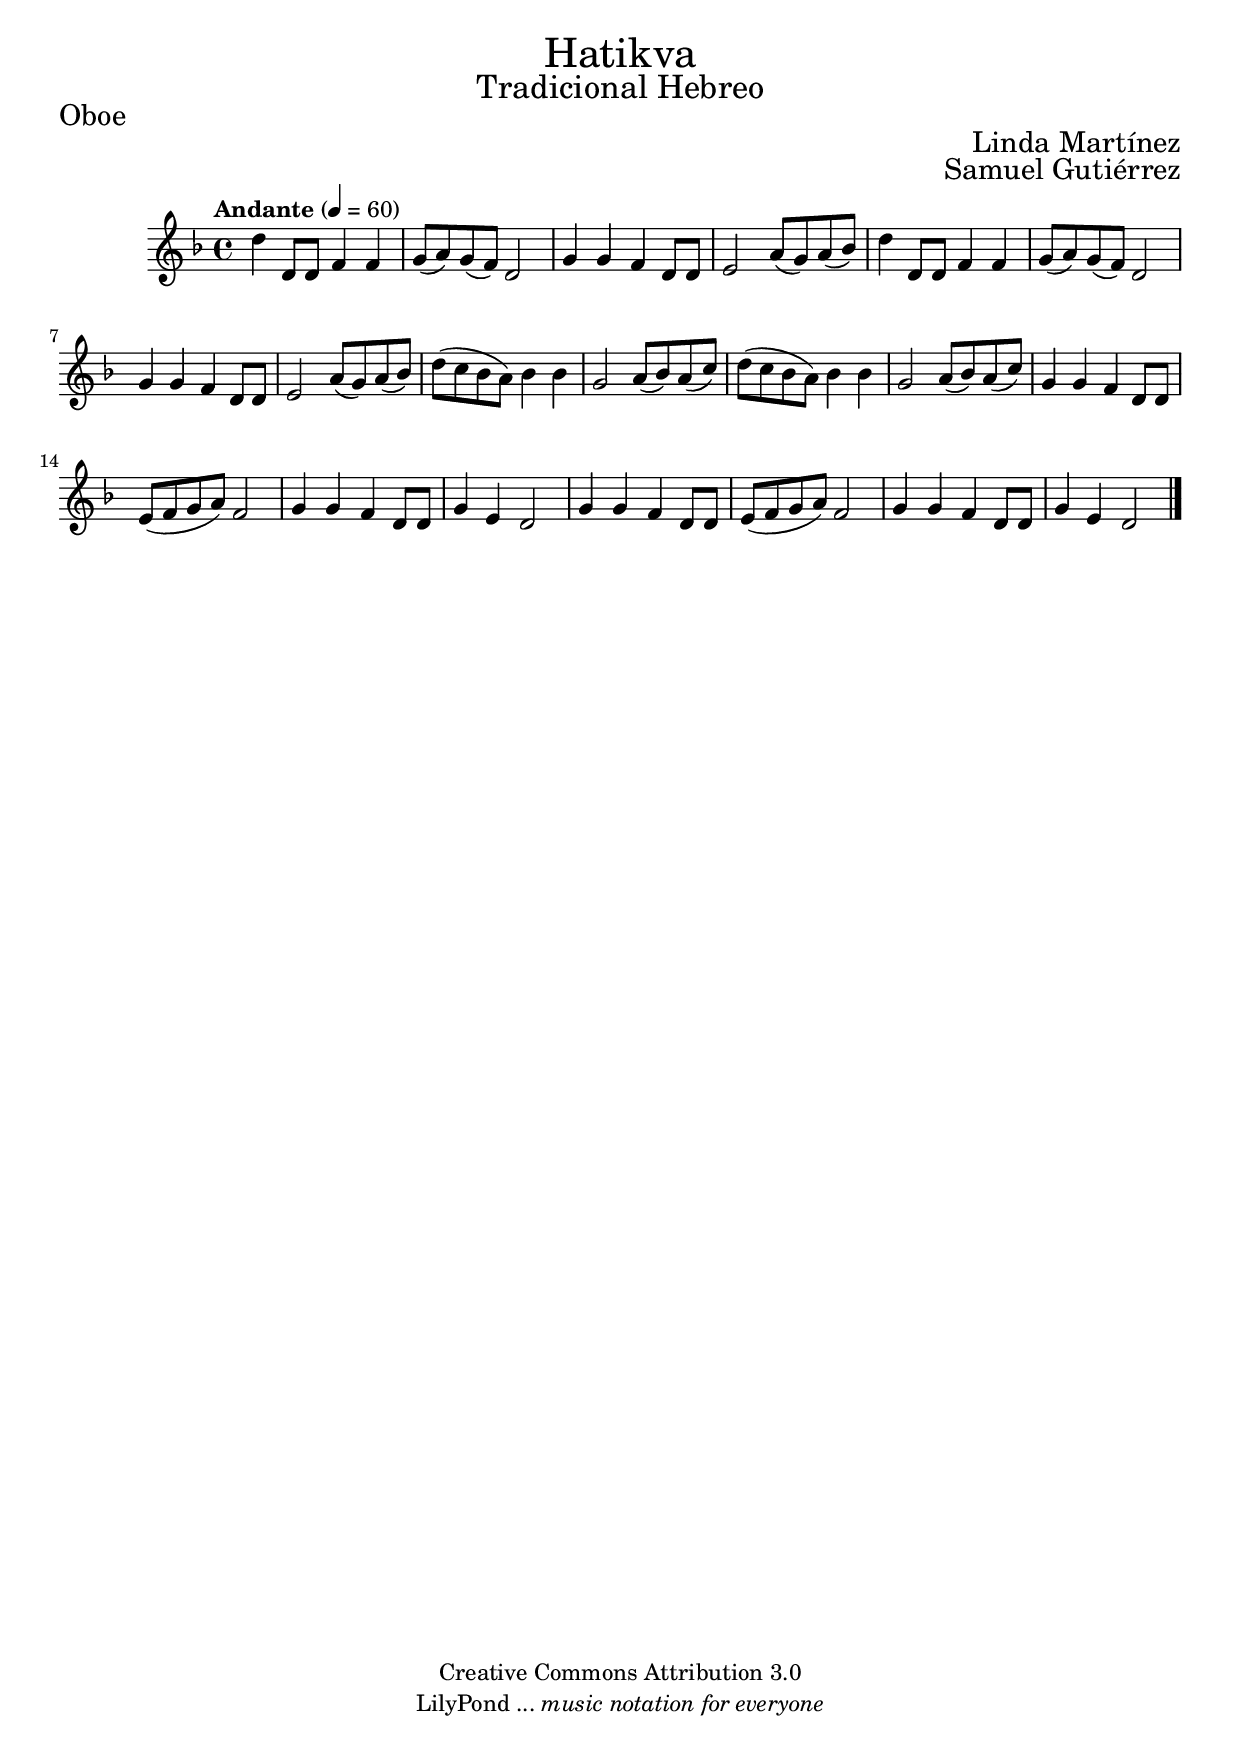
% Hatikva - Oboe
% by serachsam

\language "espanol"
\version "2.23.2"

% --- Global parameters
%particle = 0
%jump = \break
%time = 4

% --- Includes

title = "Hatikva"
subtitle = "Tradicional Hebreo"
autor = ""
arranger = "Linda Martínez"
other = "Samuel Gutiérrez"
papper = "letter"
size = 20

global = {
  \tempo "Andante" 4 = 60
  \key re \minor
  \time 4/4
  \dynamicUp
  s1*20
  \bar "|."
}

oboe = \relative do' {
  \compressEmptyMeasures
  re'4 re,8 re fa4 fa
  sol8( la) sol( fa) re2
  sol4 sol fa4 re8 re
  mi2 la8( sol) la( sib)
  re4 re,8 re fa4 fa
  sol8( la) sol( fa) re2
  sol4 sol fa4 re8 re
  mi2 la8( sol) la( sib)
  re8( do sib la) sib4 sib
  sol2 la8( sib) la( do)
  re8( do sib la) sib4 sib
  sol2 la8( sib) la( do)
  sol4 sol fa4 re8 re
  mi8( fa sol la) fa2
  sol4 sol fa4 re8 re
  sol4 mi re2
  sol4 sol fa4 re8 re
  mi8( fa sol la) fa2
  sol4 sol fa4 re8 re
  sol4 mi re2
}

% \include "metronome.ily"

% --- Global size
%#(set-global-staff-size \size)

% --- Header
\markup { \fill-line { \center-column { \fontsize #5 \title \fontsize #3 \subtitle } } }
\markup { \fill-line { \fontsize #2 "Oboe" \right-column { \fontsize #2 \autor } } }
\markup { \fill-line { "" \right-column { \fontsize #2 \arranger } } }
\markup { \fill-line { "" \right-column { \fontsize #2 \other } } }
\header {
  %dedication = "Dedication (dedicatoria)"
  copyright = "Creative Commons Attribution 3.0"
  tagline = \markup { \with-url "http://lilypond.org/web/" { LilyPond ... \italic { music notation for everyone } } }
  breakbefore = ##t
}

% --- Music

% --- Harmony

% --- Sheet
\score {
  <<
    \new Staff {
      \set Staff.midiInstrument = #"oboe"
      %\set Staff.midiMaximumVolume = #1.5
      << \global \oboe >>
    }
  >>
  \midi {}
  \layout {}
}

% --- Paper
\paper{
  #(set-default-paper-size "letter")
  page-breaking = #ly:page-turn-breaking
}
